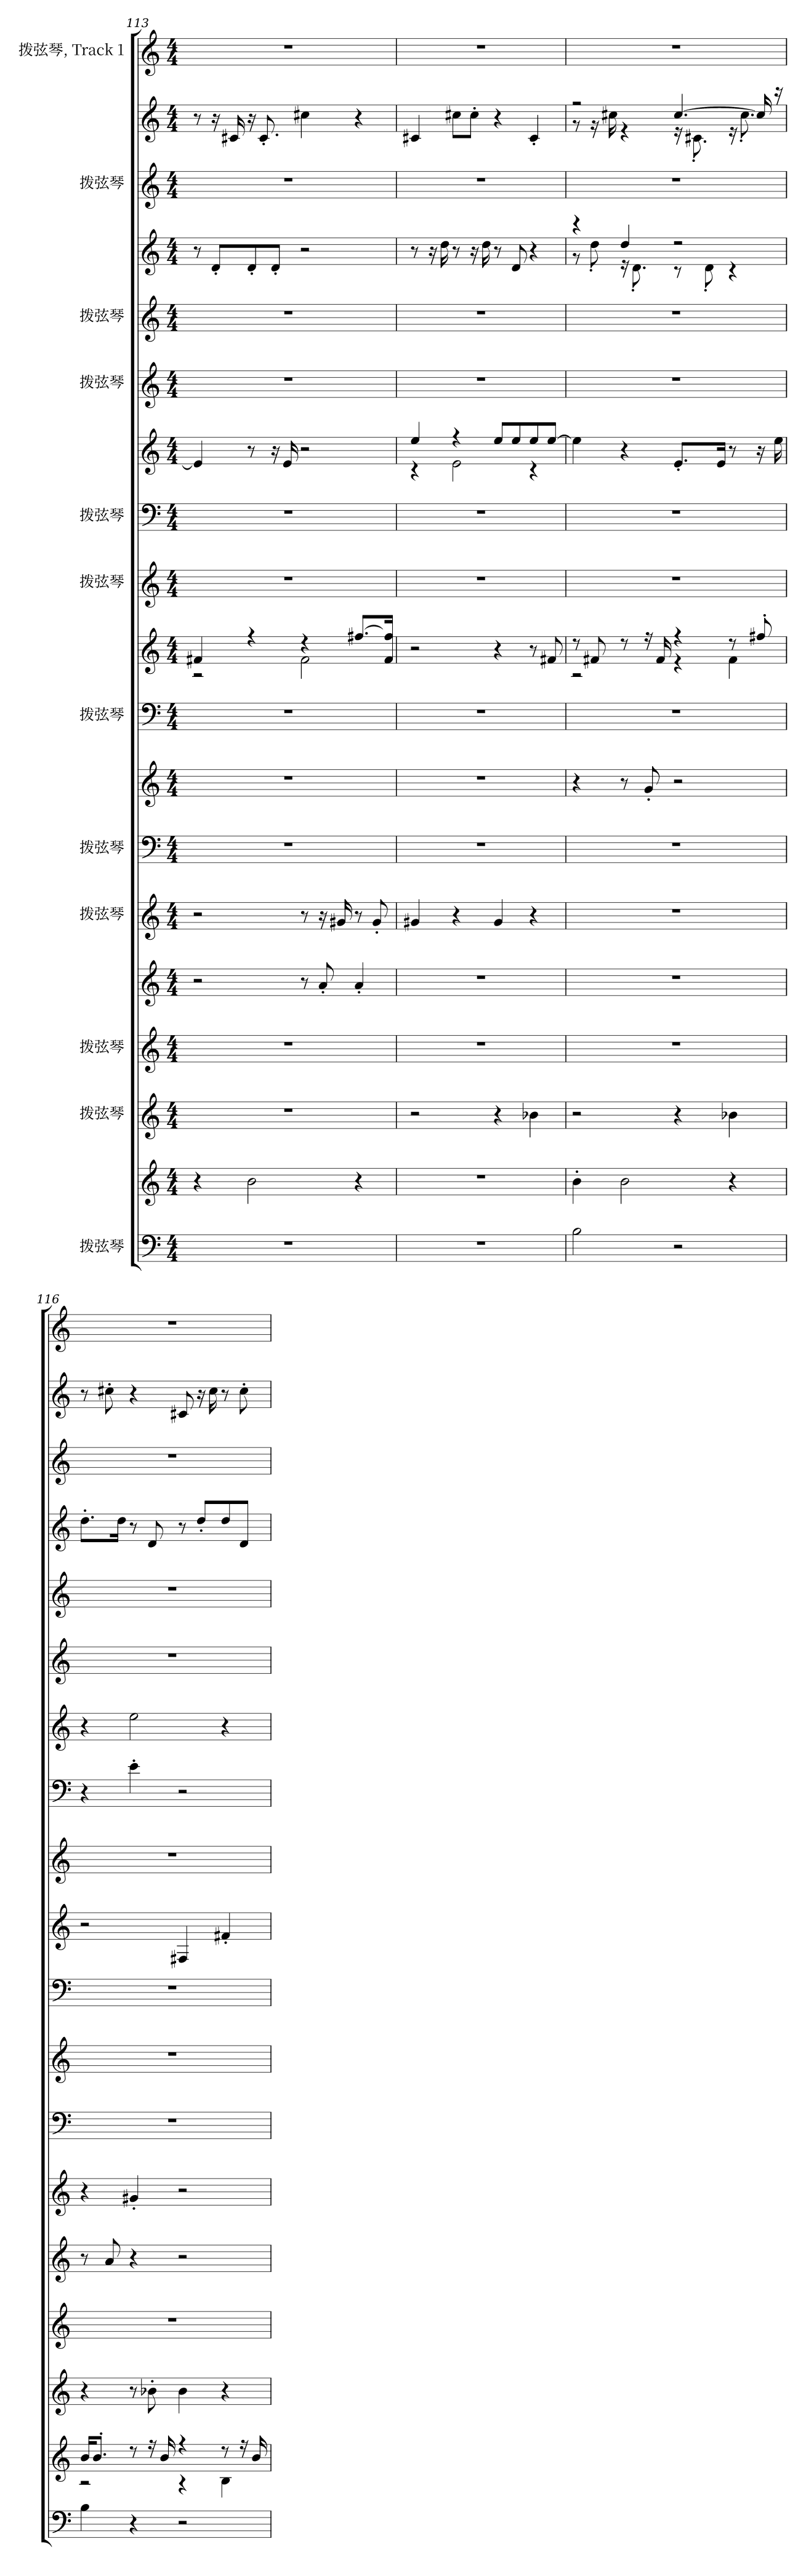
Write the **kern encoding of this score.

**kern	**kern	**kern	**kern	**kern	**kern	**kern	**kern	**kern	**kern	**kern	**kern	**kern	**kern	**kern	**kern	**kern	**kern	**kern
*part12	*part12	*part11	*part10	*part10	*part9	*part8	*part8	*part7	*part7	*part6	*part5	*part5	*part4	*part3	*part3	*part2	*part2	*part1
*staff19	*staff18	*staff17	*staff16	*staff15	*staff14	*staff13	*staff12	*staff11	*staff10	*staff9	*staff8	*staff7	*staff6	*staff5	*staff4	*staff3	*staff2	*staff1
*I"拨弦琴	*	*I"拨弦琴	*I"拨弦琴	*	*I"拨弦琴	*I"拨弦琴	*	*I"拨弦琴	*	*I"拨弦琴	*I"拨弦琴	*	*I"拨弦琴	*I"拨弦琴	*	*I"拨弦琴	*	*I"拨弦琴, Track 1
!!LO:PB:g=z
*clefF4	*clefG2	*clefG2	*clefG2	*clefG2	*clefG2	*clefF4	*clefG2	*clefF4	*clefG2	*clefG2	*clefF4	*clefG2	*clefG2	*clefG2	*clefG2	*clefG2	*clefG2	*clefG2
*k[]	*k[]	*k[]	*k[]	*k[]	*k[]	*k[]	*k[]	*k[]	*k[]	*k[]	*k[]	*k[]	*k[]	*k[]	*k[]	*k[]	*k[]	*k[]
*M4/4	*M4/4	*M4/4	*M4/4	*M4/4	*M4/4	*M4/4	*M4/4	*M4/4	*M4/4	*M4/4	*M4/4	*M4/4	*M4/4	*M4/4	*M4/4	*M4/4	*M4/4	*M4/4
=113	=113	=113	=113	=113	=113	=113	=113	=113	=113	=113	=113	=113	=113	=113	=113	=113	=113	=113
*	*	*	*	*	*	*	*	*	*^	*	*	*	*	*	*	*	*	*
1r	4r	1r	1r	2r	2r	1r	1r	1r	4f#X/	2r	1r	1r	4e/]	1r	1r	8r	1r	8r	1r
.	.	.	.	.	.	.	.	.	.	.	.	.	.	.	.	8d'/L	.	16r	.
.	.	.	.	.	.	.	.	.	.	.	.	.	.	.	.	.	.	16c#X/	.
.	2b\	.	.	.	.	.	.	.	4r	.	.	.	8r	.	.	8d'/	.	16r	.
.	.	.	.	.	.	.	.	.	.	.	.	.	.	.	.	.	.	8.c#'/	.
.	.	.	.	.	.	.	.	.	.	.	.	.	16r	.	.	8d'/J	.	.	.
.	.	.	.	.	.	.	.	.	.	.	.	.	16e/	.	.	.	.	.	.
.	.	.	.	8r	8r	.	.	.	4r	2f#\	.	.	2r	.	.	2r	.	4cc#X\	.
.	.	.	.	8a'/	16r	.	.	.	.	.	.	.	.	.	.	.	.	.	.
.	.	.	.	.	16g#X/	.	.	.	.	.	.	.	.	.	.	.	.	.	.
.	4r	.	.	4a'/	8r	.	.	.	[8.ff#X/L	.	.	.	.	.	.	.	.	4r	.
.	.	.	.	.	8g#'/	.	.	.	.	.	.	.	.	.	.	.	.	.	.
.	.	.	.	.	.	.	.	.	16f#/ 16ff#/]Jk	.	.	.	.	.	.	.	.	.	.
*	*	*	*	*	*	*	*	*	*v	*v	*	*	*	*	*	*	*	*	*
=114	=114	=114	=114	=114	=114	=114	=114	=114	=114	=114	=114	=114	=114	=114	=114	=114	=114	=114
*	*	*	*	*	*	*	*	*	*	*	*	*^	*	*	*	*	*	*
1r	1r	2r	1r	1r	4g#X/	1r	1r	1r	2r	1r	1r	4ee/	4r	1r	1r	8r	1r	4c#X/	1r
.	.	.	.	.	.	.	.	.	.	.	.	.	.	.	.	16r	.	.	.
.	.	.	.	.	.	.	.	.	.	.	.	.	.	.	.	16dd\	.	.	.
.	.	.	.	.	4r	.	.	.	.	.	.	4r	2e\	.	.	8r	.	8cc#X\L	.
.	.	.	.	.	.	.	.	.	.	.	.	.	.	.	.	16r	.	8cc#'\J	.
.	.	.	.	.	.	.	.	.	.	.	.	.	.	.	.	16dd\	.	.	.
.	.	4r	.	.	4g#/	.	.	.	4r	.	.	8ee/L	.	.	.	8r	.	4r	.
.	.	.	.	.	.	.	.	.	.	.	.	8ee/	.	.	.	8d/	.	.	.
.	.	4b-X\	.	.	4r	.	.	.	8r	.	.	8ee/	4r	.	.	4r	.	4c#'/	.
.	.	.	.	.	.	.	.	.	8f#X/	.	.	[8ee/J	.	.	.	.	.	.	.
*	*	*	*	*	*	*	*	*	*	*	*	*v	*v	*	*	*	*	*	*
!!LO:PB:g=z
=115	=115	=115	=115	=115	=115	=115	=115	=115	=115	=115	=115	=115	=115	=115	=115	=115	=115	=115
*	*	*	*	*	*	*	*	*	*^	*	*	*	*	*	*^	*	*^	*
2B\	4b'\	2r	1r	1r	1r	1r	4r	1r	8r	2r	1r	1r	4ee\]	1r	1r	4r	8r	1r	2r	8r	1r
.	.	.	.	.	.	.	.	.	8f#X/	.	.	.	.	.	.	.	8dd'\	.	.	16r	.
.	.	.	.	.	.	.	.	.	.	.	.	.	.	.	.	.	.	.	.	16cc#X\	.
.	2b\	.	.	.	.	.	8r	.	8r	.	.	.	4r	.	.	4dd/	16r	.	.	4r	.
.	.	.	.	.	.	.	.	.	.	.	.	.	.	.	.	.	8.d'\	.	.	.	.
.	.	.	.	.	.	.	8g'/	.	16r	.	.	.	.	.	.	.	.	.	.	.	.
.	.	.	.	.	.	.	.	.	16f#/	.	.	.	.	.	.	.	.	.	.	.	.
2r	.	4r	.	.	.	.	2r	.	4r	4r	.	.	8.e'/L	.	.	2r	8r	.	[4.cc#/	16r	.
.	.	.	.	.	.	.	.	.	.	.	.	.	.	.	.	.	.	.	.	8.c#X'\	.
.	.	.	.	.	.	.	.	.	.	.	.	.	.	.	.	.	8d'\	.	.	.	.
.	.	.	.	.	.	.	.	.	.	.	.	.	16e/Jk	.	.	.	.	.	.	.	.
.	4r	4b-X\	.	.	.	.	.	.	8r	4f#\	.	.	8r	.	.	.	4r	.	.	16r	.
.	.	.	.	.	.	.	.	.	.	.	.	.	.	.	.	.	.	.	.	8.cc#'\	.
.	.	.	.	.	.	.	.	.	8ff#X'/	.	.	.	16r	.	.	.	.	.	16cc#/]	.	.
.	.	.	.	.	.	.	.	.	.	.	.	.	16ee\	.	.	.	.	.	16r	.	.
*	*	*	*	*	*	*	*	*	*v	*v	*	*	*	*	*	*v	*v	*	*v	*v	*
=116	=116	=116	=116	=116	=116	=116	=116	=116	=116	=116	=116	=116	=116	=116	=116	=116	=116	=116
*	*^	*	*	*	*	*	*	*	*	*	*	*	*	*	*	*	*	*
4B\	16b/KL	2r	4r	1r	8r	4r	1r	1r	1r	2r	1r	4r	4r	1r	1r	8.dd'\L	1r	8r	1r
.	8.b'/J	.	.	.	.	.	.	.	.	.	.	.	.	.	.	.	.	.	.
.	.	.	.	.	8a/	.	.	.	.	.	.	.	.	.	.	.	.	8cc#X'\	.
.	.	.	.	.	.	.	.	.	.	.	.	.	.	.	.	16dd\Jk	.	.	.
4r	8r	.	8r	.	4r	4g#X'/	.	.	.	.	.	4e'\	2ee\	.	.	8r	.	4r	.
.	16r	.	8b-X'\	.	.	.	.	.	.	.	.	.	.	.	.	8d/	.	.	.
.	16b/	.	.	.	.	.	.	.	.	.	.	.	.	.	.	.	.	.	.
2r	4r	4r	4b-\	.	2r	2r	.	.	.	4F#X/	.	2r	.	.	.	8r	.	8c#X/	.
.	.	.	.	.	.	.	.	.	.	.	.	.	.	.	.	8dd'/L	.	16r	.
.	.	.	.	.	.	.	.	.	.	.	.	.	.	.	.	.	.	16cc#\	.
.	8r	4B\	4r	.	.	.	.	.	.	4f#X'/	.	.	4r	.	.	8dd/	.	8r	.
.	16r	.	.	.	.	.	.	.	.	.	.	.	.	.	.	8d/J	.	8cc#'\	.
.	16b/	.	.	.	.	.	.	.	.	.	.	.	.	.	.	.	.	.	.
*	*v	*v	*	*	*	*	*	*	*	*	*	*	*	*	*	*	*	*	*
=	=	=	=	=	=	=	=	=	=	=	=	=	=	=	=	=	=	=
*-	*-	*-	*-	*-	*-	*-	*-	*-	*-	*-	*-	*-	*-	*-	*-	*-	*-	*-
